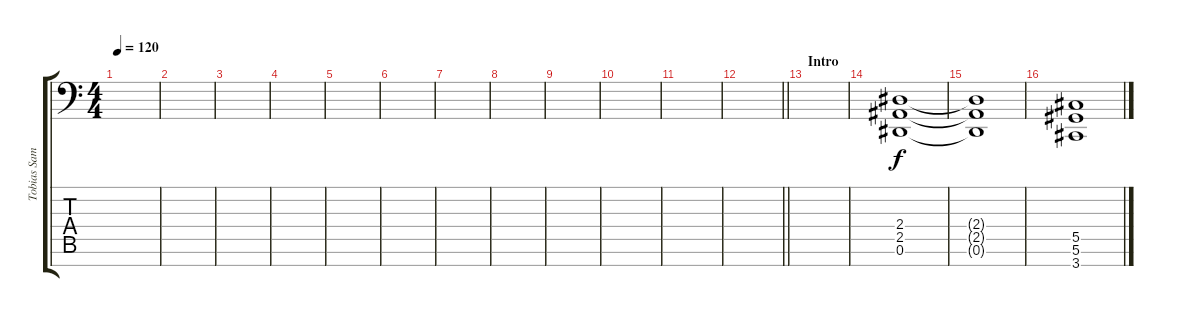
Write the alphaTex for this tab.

\track ("Tobias Sammet (Rhythm Keyboard)" "Tobias Sam") {instrument stringensemble1}
\staff {score tabs}
\tuning (Eb4 Bb3 Gb3 Db3 Ab2 Eb2 Bb1) {hide}
\ts (4 4)
\tempo 120
\clef f4
\ks c
|
|
|
|
|
|
|
|
|
|
|
\barLineRight lightlight
|
\section ("" "Intro")
|
(2.4 2.5 0.6).1 |
(2.4{t} 2.5{t} 0.6{t}).1 |
(5.5 5.6 3.7).1
